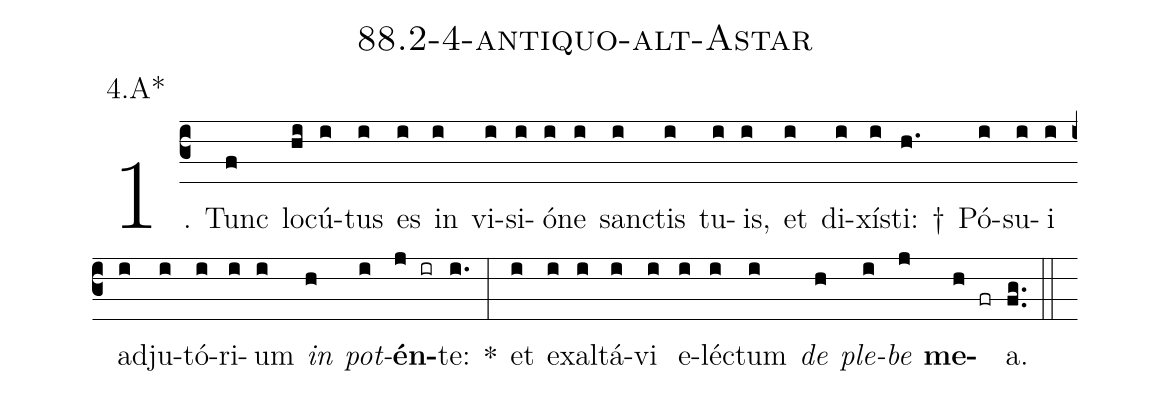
name: 88.2-4-antiquo-alt-Astar;
annotation: 4.A*;
%%
(c3)1. Tunc(f) lo(hi)cú(i)tus(i) es(i) in(i) vi(i)si(i)ó(i)ne(i) sanc(i)tis(i) tu(i)is,(i) et(i) di(i)xís(i)ti: †(h.) Pó(i)su(i)i(i) ad(i)ju(i)tó(i)ri(i)um(i) <i>in</i>(h) <i>pot</i>(i)<b>én</b>(j ir)te:(i.) *(:) et(i) ex(i)al(i)tá(i)vi(i) e(i)léc(i)tum(i) <i>de</i>(h) <i>ple</i>(i)<i>be</i>(j) <b>me</b>(h fr)a.(fg..) (::)


%E(i) u(h) o(i) u(j) a(h) e.(fg..) (::)
